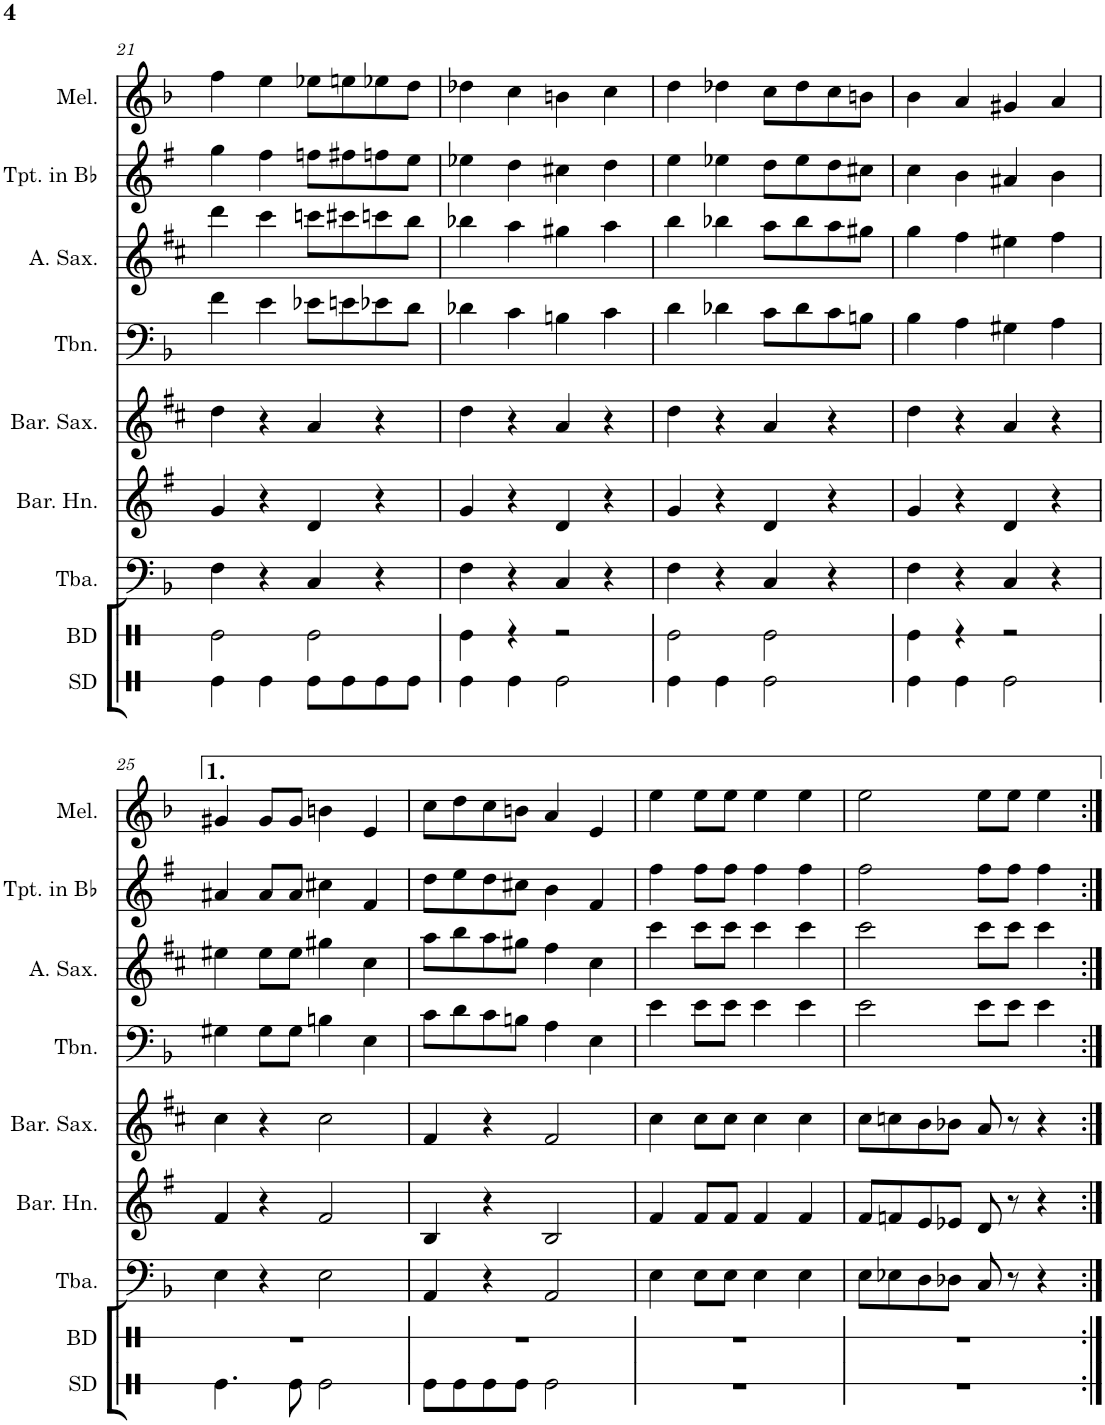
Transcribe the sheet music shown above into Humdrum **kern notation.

**kern	**kern	**kern	**kern	**kern	**kern	**kern	**kern	**kern
*part9	*part8	*part7	*part6	*part5	*part4	*part3	*part2	*part1
*staff9	*staff8	*staff7	*staff6	*staff5	*staff4	*staff3	*staff2	*staff1
*I"Snare Drum	*I"Bass Drum	*I"Tuba	*I"Baritone Horn	*I"Baritone Saxophone	*I"Trombone	*I"Alto Saxophone	*I"Trumpet in Bb	*I"Melodica
*I'SD	*I'BD	*I'Tba.	*I'Bar. Hn.	*I'Bar. Sax.	*I'Tbn.	*I'A. Sax.	*I'Tpt. in Bb	*I'Mel.
!!LO:PB:g=z
*clefX	*clefX	*clefF4	*clefG2	*clefG2	*clefF4	*clefG2	*clefG2	*clefG2
*	*	*	*Trd8c14	*Trd12c21	*	*Trd5c9	*Trd1c2	*
*k[]	*k[]	*k[b-]	*k[f#]	*k[f#c#]	*k[b-]	*k[f#c#]	*k[f#]	*k[b-]
*M2/2	*M2/2	*M2/2	*M2/2	*M2/2	*M2/2	*M2/2	*M2/2	*M2/2
*met(c|)	*met(c|)	*met(c|)	*met(c|)	*met(c|)	*met(c|)	*met(c|)	*met(c|)	*met(c|)
=21	=21	=21	=21	=21	=21	=21	=21	=21
4Re\	2Re\	4F\	4g/	4dd\	4f\	4ddd\	4gg\	4ff\
4Re\	.	4r	4r	4r	4e\	4ccc#\	4ff#\	4ee\
8Re\L	2Re\	4C/	4d/	4a/	8e-X\L	8cccn\L	8ffn\L	8ee-X\L
8Re\	.	.	.	.	8en\	8ccc#X\	8ff#X\	8een\
8Re\	.	4r	4r	4r	8e-X\	8cccn\	8ffn\	8ee-X\
8Re\J	.	.	.	.	8d\J	8bb\J	8ee\J	8dd\J
=22	=22	=22	=22	=22	=22	=22	=22	=22
4Re\	4Re\	4F\	4g/	4dd\	4d-X\	4bb-X\	4ee-X\	4dd-X\
4Re\	4r	4r	4r	4r	4c\	4aa\	4dd\	4cc\
2Re\	2r	4C/	4d/	4a/	4Bn\	4gg#X\	4cc#X\	4bn\
.	.	4r	4r	4r	4c\	4aa\	4dd\	4cc\
=23	=23	=23	=23	=23	=23	=23	=23	=23
4Re\	2Re\	4F\	4g/	4dd\	4d\	4bb\	4ee\	4dd\
4Re\	.	4r	4r	4r	4d-X\	4bb-X\	4ee-X\	4dd-X\
2Re\	2Re\	4C/	4d/	4a/	8c\L	8aa\L	8dd\L	8cc\L
.	.	.	.	.	8d-\	8bb-\	8ee-\	8dd-\
.	.	4r	4r	4r	8c\	8aa\	8dd\	8cc\
.	.	.	.	.	8Bn\J	8gg#X\J	8cc#X\J	8bn\J
=24	=24	=24	=24	=24	=24	=24	=24	=24
4Re\	4Re\	4F\	4g/	4dd\	4B-\	4gg\	4cc\	4b-\
4Re\	4r	4r	4r	4r	4A\	4ff#\	4b\	4a/
2Re\	2r	4C/	4d/	4a/	4G#X\	4ee#X\	4a#X/	4g#X/
.	.	4r	4r	4r	4A\	4ff#\	4b\	4a/
!!LO:LB:g=z
=25	=25	=25	=25	=25	=25	=25	=25	=25
4.Re\	1r	4E\	4f#/	4cc#\	4G#X\	4ee#X\	4a#X/	4g#X/
.	.	4r	4r	4r	8G#\L	8ee#\L	8a#/L	8g#/L
8Re\	.	.	.	.	8G#\J	8ee#\J	8a#/J	8g#/J
2Re\	.	2E\	2f#/	2cc#\	4Bn\	4gg#X\	4cc#X\	4bn\
.	.	.	.	.	4E\	4cc#\	4f#/	4e/
=26	=26	=26	=26	=26	=26	=26	=26	=26
8Re\L	1r	4AA/	4B/	4f#/	8c\L	8aa\L	8dd\L	8cc\L
8Re\	.	.	.	.	8d\	8bb\	8ee\	8dd\
8Re\	.	4r	4r	4r	8c\	8aa\	8dd\	8cc\
8Re\J	.	.	.	.	8Bn\J	8gg#X\J	8cc#X\J	8bn\J
2Re\	.	2AA/	2B/	2f#/	4A\	4ff#\	4b\	4a/
.	.	.	.	.	4E\	4cc#\	4f#/	4e/
=27	=27	=27	=27	=27	=27	=27	=27	=27
1r	1r	4E\	4f#/	4cc#\	4e\	4ccc#\	4ff#\	4ee\
.	.	8E\L	8f#/L	8cc#\L	8e\L	8ccc#\L	8ff#\L	8ee\L
.	.	8E\J	8f#/J	8cc#\J	8e\J	8ccc#\J	8ff#\J	8ee\J
.	.	4E\	4f#/	4cc#\	4e\	4ccc#\	4ff#\	4ee\
.	.	4E\	4f#/	4cc#\	4e\	4ccc#\	4ff#\	4ee\
=28	=28	=28	=28	=28	=28	=28	=28	=28
1r	1r	8E\L	8f#/L	8cc#\L	2e\	2ccc#\	2ff#\	2ee\
.	.	8E-X\	8fn/	8ccn\	.	.	.	.
.	.	8D\	8e/	8b\	.	.	.	.
.	.	8D-X\J	8e-X/J	8b-X\J	.	.	.	.
.	.	8C/	8d/	8a/	8e\L	8ccc#\L	8ff#\L	8ee\L
.	.	8r	8r	8r	8e\J	8ccc#\J	8ff#\J	8ee\J
.	.	4r	4r	4r	4e\	4ccc#\	4ff#\	4ee\
=:|!	=:|!	=:|!	=:|!	=:|!	=:|!	=:|!	=:|!	=:|!
*-	*-	*-	*-	*-	*-	*-	*-	*-
